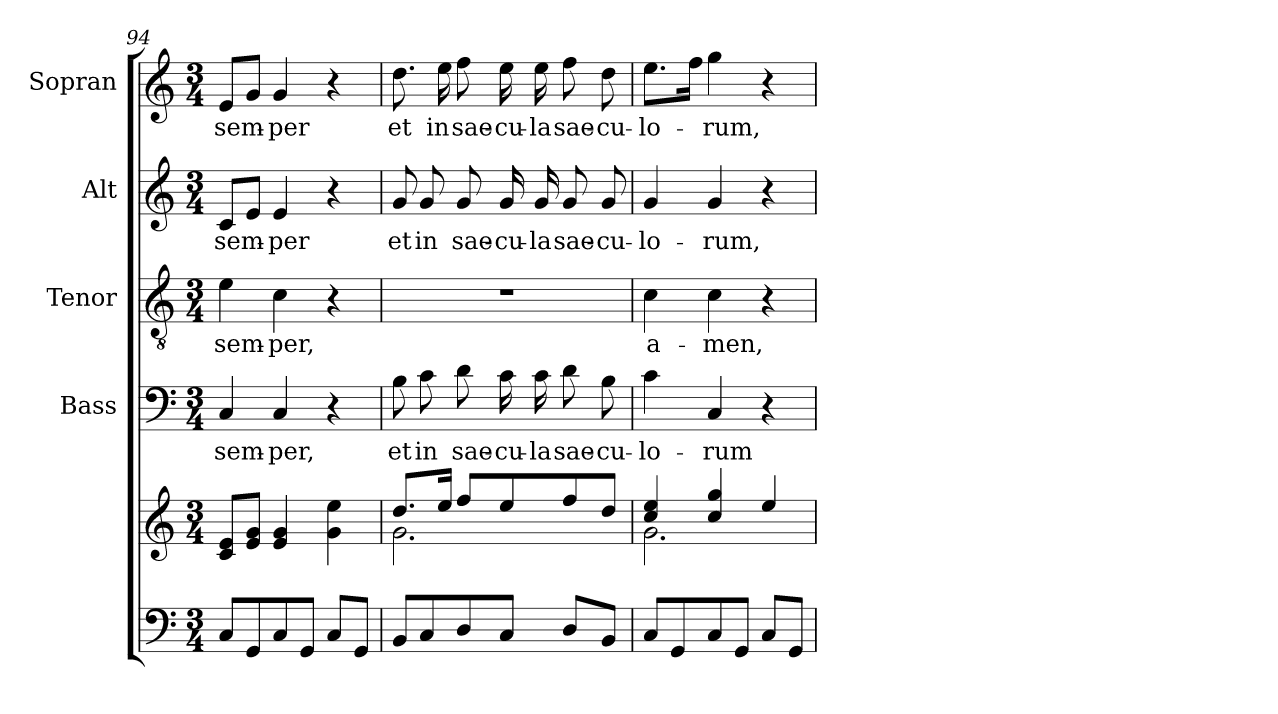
**kern	**kern	**kern	**text	**kern	**text	**kern	**text	**kern	**text
*part5	*part5	*part4	*part4	*part3	*part3	*part2	*part2	*part1	*part1
*staff6	*staff5	*staff4	*staff4	*staff3	*staff3	*staff2	*staff2	*staff1	*staff1
*	*	*I"Bass	*	*I"Tenor	*	*I"Alt	*	*I"Sopran	*
*	*	*I'B.	*	*I'T.	*	*I'A.	*	*I'S.	*
*clefF4	*clefG2	*clefF4	*	*clefGv2	*	*clefG2	*	*clefG2	*
*k[]	*k[]	*k[]	*	*k[]	*	*k[]	*	*k[]	*
*C:	*C:	*C:	*	*C:	*	*C:	*	*C:	*
*M3/4	*M3/4	*M3/4	*	*M3/4	*	*M3/4	*	*M3/4	*
=94	=94	=94	=94	=94	=94	=94	=94	=94	=94
!	!	!	!LO:LY:b	!	!LO:LY:b	!	!LO:LY:b	!	!LO:LY:b
8C/L	8c/ 8e/L	4C/	sem-	4e\	sem-	8c/L	sem-	8e/L	sem-
8GG/	8e/ 8g/J	.	.	.	.	8e/J	.	8g/J	.
!	!	!	!LO:LY:b	!	!LO:LY:b	!	!LO:LY:b	!	!LO:LY:b
8C/	4e/ 4g/	4C/	-per,	4c\	-per,	4e/	-per	4g/	-per
8GG/J	.	.	.	.	.	.	.	.	.
8C/L	4g\ 4ee\	4r	.	4r	.	4r	.	4r	.
8GG/J	.	.	.	.	.	.	.	.	.
=95	=95	=95	=95	=95	=95	=95	=95	=95	=95
*	*^	*	*	*	*	*	*	*	*
!	!	!	!	!LO:LY:b	!	!	!	!LO:LY:b	!	!LO:LY:b
8BB/L	8.dd/L	2.g\	8B\	et	2.r	.	8g/	et	8.dd\	et
!	!	!	!	!LO:LY:b	!	!	!	!LO:LY:b	!	!
8C/	.	.	8c\	in	.	.	8g/	in	.	.
!	!	!	!	!	!	!	!	!	!	!LO:LY:b
.	16ee/Jk	.	.	.	.	.	.	.	16ee\	in
!	!	!	!	!LO:LY:b	!	!	!	!LO:LY:b	!	!LO:LY:b
8D/	8ff/L	.	8d\	sae-	.	.	8g/	sae-	8ff\	sae-
!	!	!	!	!LO:LY:b	!	!	!	!LO:LY:b	!	!LO:LY:b
8C/J	8ee/	.	16c\	-cu-	.	.	16g/	-cu-	16ee\	-cu-
!	!	!	!	!LO:LY:b	!	!	!	!LO:LY:b	!	!LO:LY:b
.	.	.	16c\	-la	.	.	16g/	-la	16ee\	-la
!	!	!	!	!LO:LY:b	!	!	!	!LO:LY:b	!	!LO:LY:b
8D/L	8ff/	.	8d\	sae-	.	.	8g/	sae-	8ff\	sae-
!	!	!	!	!LO:LY:b	!	!	!	!LO:LY:b	!	!LO:LY:b
8BB/J	8dd/J	.	8B\	-cu-	.	.	8g/	-cu-	8dd\	-cu-
=96	=96	=96	=96	=96	=96	=96	=96	=96	=96	=96
!	!	!	!	!LO:LY:b	!	!LO:LY:b	!	!LO:LY:b	!	!LO:LY:b
8C/L	4cc/ 4ee/	2.g\	4c\	-lo-	4c\	a-	4g/	-lo-	8.ee\L	-lo-
8GG/	.	.	.	.	.	.	.	.	.	.
.	.	.	.	.	.	.	.	.	16ff\Jk	.
!	!	!	!	!LO:LY:b	!	!LO:LY:b	!	!LO:LY:b	!	!LO:LY:b
8C/	4cc/ 4gg/	.	4C/	-rum	4c\	-men,	4g/	-rum,	4gg\	-rum,
8GG/J	.	.	.	.	.	.	.	.	.	.
8C/L	4ee/	.	4r	.	4r	.	4r	.	4r	.
8GG/J	.	.	.	.	.	.	.	.	.	.
*	*v	*v	*	*	*	*	*	*	*	*
=	=	=	=	=	=	=	=	=	=
*-	*-	*-	*-	*-	*-	*-	*-	*-	*-
